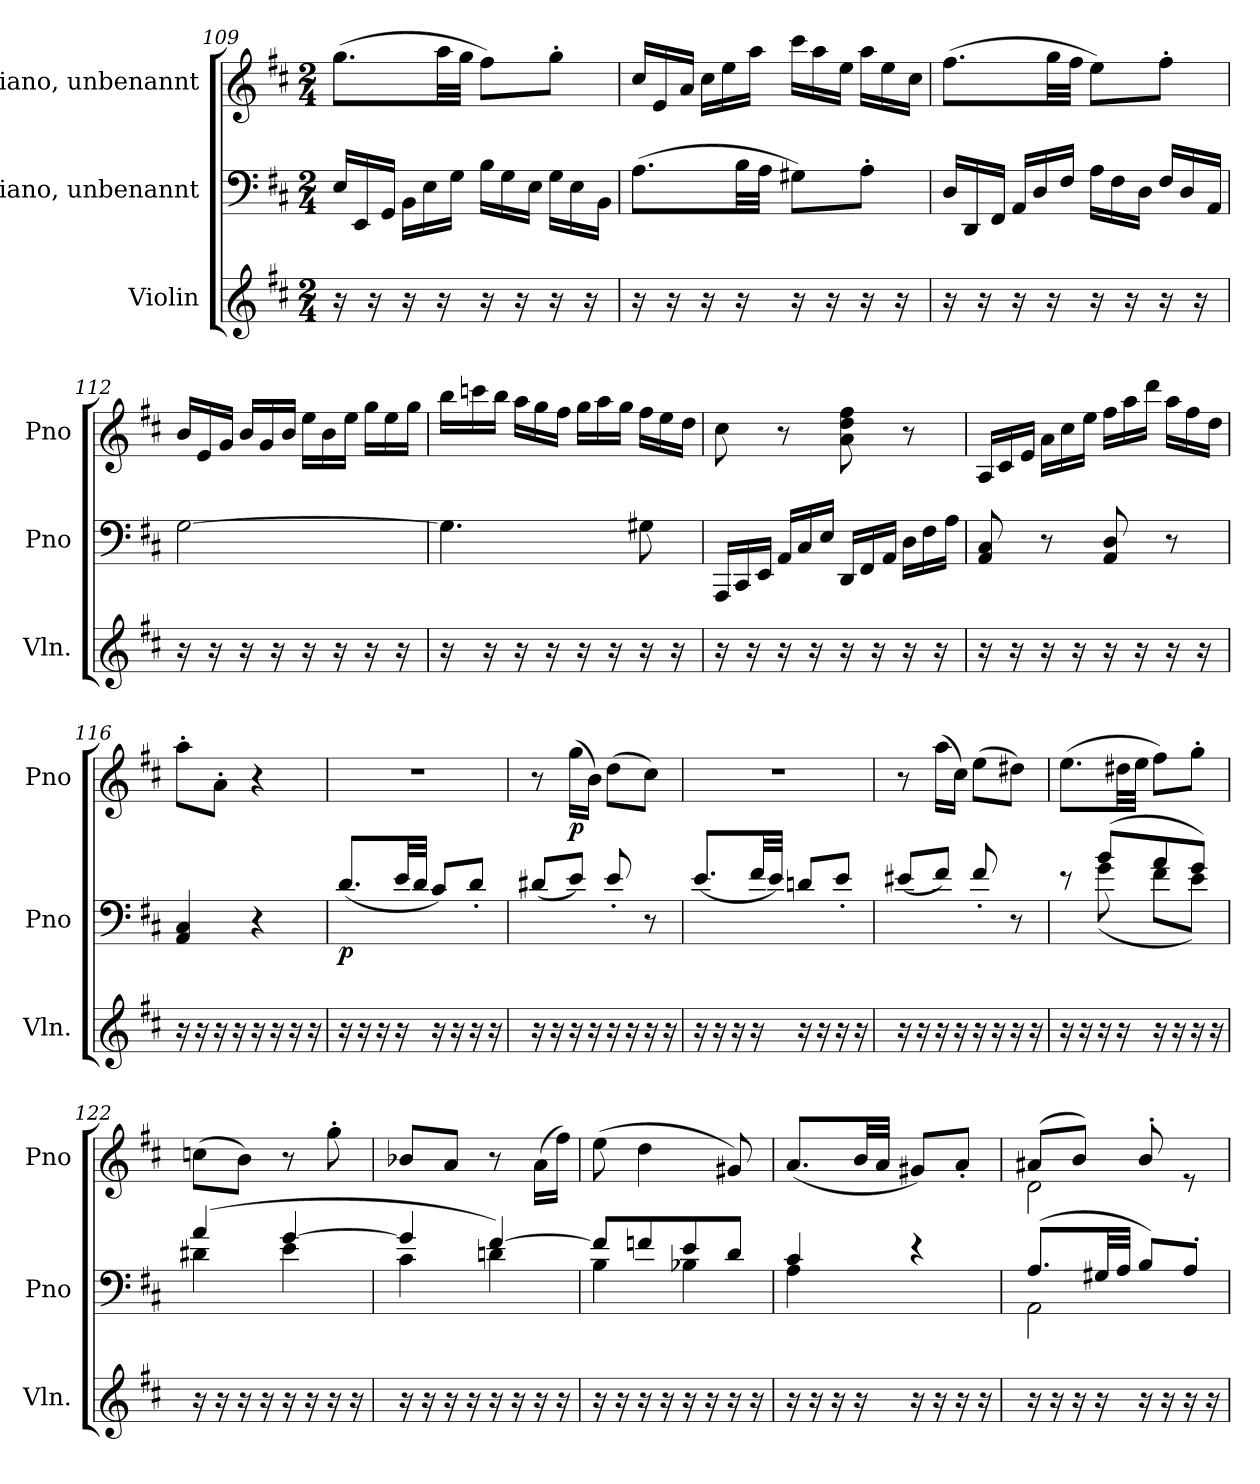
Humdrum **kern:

**kern	**kern	**dynam	**kern	**dynam
*part3	*part2	*part2	*part1	*part1
*staff3	*staff2	*staff2	*staff1	*staff1
*I"Violin	*I"Piano, unbenannt	*	*I"Piano, unbenannt	*
*I'Vln.	*I'Pno	*	*I'Pno	*
*clefG2	*clefF4	*	*clefG2	*
*k[f#c#]	*k[f#c#]	*	*k[f#c#]	*
*M2/4	*M2/4	*	*M2/4	*
*	*Xtuplet	*	*	*
=109	=109	=109	=109	=109
16r	24E/LL	.	(>8.gg\L	.
.	24EE/	.	.	.
16r	.	.	.	.
.	24GG/JJ	.	.	.
16r	24BB\LL	.	.	.
.	24E\	.	.	.
16r	.	.	32aa\LL	.
.	24G\JJ	.	.	.
.	.	.	32gg\JJJ	.
16r	24B\LL	.	8ff#\L)	.
.	24G\	.	.	.
16r	.	.	.	.
.	24E\JJ	.	.	.
16r	24G\LL	.	8gg'\J	.
.	24E\	.	.	.
16r	.	.	.	.
.	24BB\JJ	.	.	.
!!LO:LB:g=z
=110	=110	=110	=110	=110
*	*	*	*Xtuplet	*
16r	(>8.A\L	.	24cc#/LL	.
.	.	.	24e/	.
16r	.	.	.	.
.	.	.	24a/JJ	.
16r	.	.	24cc#\LL	.
.	.	.	24ee\	.
16r	32B\LL	.	.	.
.	.	.	24aa\JJ	.
.	32A\JJJ	.	.	.
16r	8G#X\L)	.	24ccc#\LL	.
.	.	.	24aa\	.
16r	.	.	.	.
.	.	.	24ee\JJ	.
16r	8A'\J	.	24aa\LL	.
.	.	.	24ee\	.
16r	.	.	.	.
.	.	.	24cc#\JJ	.
=111	=111	=111	=111	=111
16r	24D/LL	.	(>8.ff#\L	.
.	24DD/	.	.	.
16r	.	.	.	.
.	24FF#/JJ	.	.	.
16r	24AA/LL	.	.	.
.	24D/	.	.	.
16r	.	.	32gg\LL	.
.	24F#/JJ	.	.	.
.	.	.	32ff#\JJJ	.
16r	24A\LL	.	8ee\L)	.
.	24F#\	.	.	.
16r	.	.	.	.
.	24D\JJ	.	.	.
16r	24F#/LL	.	8ff#'\J	.
.	24D/	.	.	.
16r	.	.	.	.
.	24AA/JJ	.	.	.
=112	=112	=112	=112	=112
16r	[2G\	.	24b/LL	.
.	.	.	24e/	.
16r	.	.	.	.
.	.	.	24g/JJ	.
16r	.	.	24b/LL	.
.	.	.	24g/	.
16r	.	.	.	.
.	.	.	24b/JJ	.
16r	.	.	24ee\LL	.
.	.	.	24b\	.
16r	.	.	.	.
.	.	.	24ee\JJ	.
16r	.	.	24gg\LL	.
.	.	.	24ee\	.
16r	.	.	.	.
.	.	.	24gg\JJ	.
!!LO:LB:g=z
=113	=113	=113	=113	=113
16r	4.G\]	.	24bb\LL	.
.	.	.	24cccn\	.
16r	.	.	.	.
.	.	.	24bb\JJ	.
16r	.	.	24aa\LL	.
.	.	.	24gg\	.
16r	.	.	.	.
.	.	.	24ff#\JJ	.
16r	.	.	24gg\LL	.
.	.	.	24aa\	.
16r	.	.	.	.
.	.	.	24gg\JJ	.
16r	8G#X\	.	24ff#\LL	.
.	.	.	24ee\	.
16r	.	.	.	.
.	.	.	24dd\JJ	.
=114	=114	=114	=114	=114
16r	24AAA/LL	.	8cc#\	.
.	24CC#/	.	.	.
16r	.	.	.	.
.	24EE/JJ	.	.	.
16r	24AA/LL	.	8r	.
.	24C#/	.	.	.
16r	.	.	.	.
.	24E/JJ	.	.	.
16r	24DD/LL	.	8a\ 8dd\ 8ff#\	.
.	24FF#/	.	.	.
16r	.	.	.	.
.	24AA/JJ	.	.	.
16r	24D\LL	.	8r	.
.	24F#\	.	.	.
16r	.	.	.	.
.	24A\JJ	.	.	.
!!LO:PB:g=z
=115	=115	=115	=115	=115
16r	8AA/ 8C#/	.	24A/LL	.
.	.	.	24c#/	.
16r	.	.	.	.
.	.	.	24e/JJ	.
16r	8r	.	24a\LL	.
.	.	.	24cc#\	.
16r	.	.	.	.
.	.	.	24ee\JJ	.
16r	8AA/ 8D/	.	24ff#\LL	.
.	.	.	24aa\	.
16r	.	.	.	.
.	.	.	24ddd\JJ	.
16r	8r	.	24aa\LL	.
.	.	.	24ff#\	.
16r	.	.	.	.
.	.	.	24dd\JJ	.
=116	=116	=116	=116	=116
16r	4AA/ 4C#/	.	8aa'\L	.
16r	.	.	.	.
16r	.	.	8a'\J	.
16r	.	.	.	.
16r	4r	.	4r	.
16r	.	.	.	.
16r	.	.	.	.
16r	.	.	.	.
=117	=117	=117	=117	=117
!	!	!LO:DY:b	!	!
16r	(<8.d/L	p	2r	.
16r	.	.	.	.
16r	.	.	.	.
16r	32e/LL	.	.	.
.	32d/JJJ	.	.	.
16r	8c#/L)	.	.	.
16r	.	.	.	.
16r	8d'/J	.	.	.
16r	.	.	.	.
=118	=118	=118	=118	=118
16r	(<8d#X/L	.	8r	.
16r	.	.	.	.
!	!	!	!	!LO:DY:b
16r	8e/J)	.	(>16gg\LL	p
16r	.	.	16b\JJ)	.
16r	8e'/	.	(>8dd\L	.
16r	.	.	.	.
16r	8r	.	8cc#\J)	.
16r	.	.	.	.
!!LO:LB:g=z
=119	=119	=119	=119	=119
16r	(<8.e/L	.	2r	.
16r	.	.	.	.
16r	.	.	.	.
16r	32f#/LL	.	.	.
.	32e/JJJ)	.	.	.
16r	8dn/L	.	.	.
16r	.	.	.	.
16r	8e'/J	.	.	.
16r	.	.	.	.
=120	=120	=120	=120	=120
16r	(<8e#X/L	.	8r	.
16r	.	.	.	.
16r	8f#/J)	.	(>16aa\LL	.
16r	.	.	16cc#\JJ)	.
16r	8f#'/	.	(>8ee\L	.
16r	.	.	.	.
16r	8r	.	8dd#X\J)	.
16r	.	.	.	.
=121	=121	=121	=121	=121
*	*^	*	*	*
16r	8re	8ryy	.	(>8.ee\L	.
16r	.	.	.	.	.
16r	(>8b/L	(<8g\	.	.	.
16r	.	.	.	32dd#X\LL	.
.	.	.	.	32ee\JJJ	.
16r	8a/	8f#\L	.	8ff#\L)	.
16r	.	.	.	.	.
16r	8g/J)	8e\J)	.	8gg'\J	.
16r	.	.	.	.	.
=122	=122	=122	=122	=122	=122
16r	(>4a/	4d#X\	.	(>8ccn\L	.
16r	.	.	.	.	.
16r	.	.	.	8b\J)	.
16r	.	.	.	.	.
16r	[4g/	4e\	.	8r	.
16r	.	.	.	.	.
16r	.	.	.	8gg'\	.
16r	.	.	.	.	.
=123	=123	=123	=123	=123	=123
16r	4g/]	4c#\	.	8b-X/L	.
16r	.	.	.	.	.
16r	.	.	.	8a/J	.
16r	.	.	.	.	.
16r	[4f#/)	4dn\	.	8r	.
16r	.	.	.	.	.
16r	.	.	.	(>16a\LL	.
16r	.	.	.	16ff#\JJ)	.
!!LO:LB:g=z
=124	=124	=124	=124	=124	=124
16r	8f#/L]	4B\	.	(>8ee\	.
16r	.	.	.	.	.
16r	8fn/	.	.	4dd\	.
16r	.	.	.	.	.
16r	8e/	4B-X\	.	.	.
16r	.	.	.	.	.
16r	8d/J	.	.	8g#X/)	.
16r	.	.	.	.	.
=125	=125	=125	=125	=125	=125
16r	4c#/	4A\	.	(<8.a/L	.
16r	.	.	.	.	.
16r	.	.	.	.	.
16r	.	.	.	32b/LL	.
.	.	.	.	32a/JJJ	.
16r	4re	4ryy	.	8g#X/L)	.
16r	.	.	.	.	.
16r	.	.	.	8a'/J	.
16r	.	.	.	.	.
=126	=126	=126	=126	=126	=126
*	*	*	*	*^	*
16r	(>8.A/L	2AA\	.	(>8a#X/L	2d\	.
16r	.	.	.	.	.	.
16r	.	.	.	8b/J)	.	.
16r	32G#X/LL	.	.	.	.	.
.	32A/JJJ	.	.	.	.	.
16r	8B/L)	.	.	8b'/	.	.
16r	.	.	.	.	.	.
16r	8A'/J	.	.	8re	.	.
16r	.	.	.	.	.	.
*	*v	*v	*	*	*	*
*	*	*	*v	*v	*
=	=	=	=	=
*-	*-	*-	*-	*-
